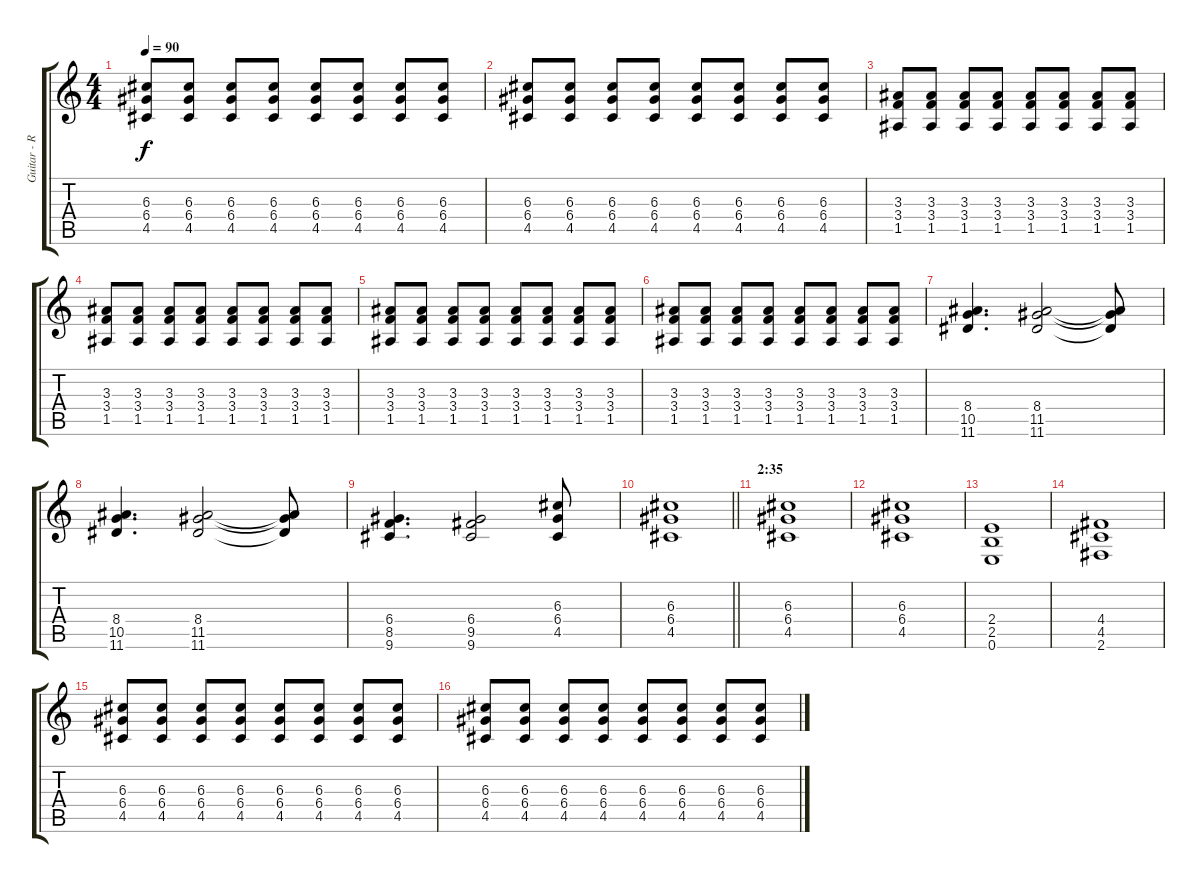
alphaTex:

\track ("Guitar - Rhytm" "Guitar - R") {instrument distortionguitar}
\staff {score tabs}
\tuning (E4 B3 G3 D3 A2 E2) {hide}
\ts (4 4)
\tempo 90
\clef g2
\ks c
(6.3 6.4 4.5).8{dy f} (6.3 6.4 4.5).8 (6.3 6.4 4.5).8 (6.3 6.4 4.5).8 (6.3 6.4 4.5).8 (6.3 6.4 4.5).8 (6.3 6.4 4.5).8 (6.3 6.4 4.5).8 |
(6.3 6.4 4.5).8 (6.3 6.4 4.5).8 (6.3 6.4 4.5).8 (6.3 6.4 4.5).8 (6.3 6.4 4.5).8 (6.3 6.4 4.5).8 (6.3 6.4 4.5).8 (6.3 6.4 4.5).8 |
(3.3 3.4 1.5).8 (3.3 3.4 1.5).8 (3.3 3.4 1.5).8 (3.3 3.4 1.5).8 (3.3 3.4 1.5).8 (3.3 3.4 1.5).8 (3.3 3.4 1.5).8 (3.3 3.4 1.5).8 |
(3.3 3.4 1.5).8 (3.3 3.4 1.5).8 (3.3 3.4 1.5).8 (3.3 3.4 1.5).8 (3.3 3.4 1.5).8 (3.3 3.4 1.5).8 (3.3 3.4 1.5).8 (3.3 3.4 1.5).8 |
(3.3 3.4 1.5).8 (3.3 3.4 1.5).8 (3.3 3.4 1.5).8 (3.3 3.4 1.5).8 (3.3 3.4 1.5).8 (3.3 3.4 1.5).8 (3.3 3.4 1.5).8 (3.3 3.4 1.5).8 |
(3.3 3.4 1.5).8 (3.3 3.4 1.5).8 (3.3 3.4 1.5).8 (3.3 3.4 1.5).8 (3.3 3.4 1.5).8 (3.3 3.4 1.5).8 (3.3 3.4 1.5).8 (3.3 3.4 1.5).8 |
(8.4 10.5 11.6).4{d} (8.4 11.5 11.6).2 (8.4{t} 11.5{t} 11.6{t}).8 |
(8.4 10.5 11.6).4{d} (8.4 11.5 11.6).2 (8.4{t} 11.5{t} 11.6{t}).8 |
(6.4 8.5 9.6).4{d} (6.4 9.5 9.6).2 (6.3 6.4 4.5).8 |
\barLineRight lightlight
(6.3 6.4 4.5).1 |
\section ("" "2:35")
(6.3 6.4 4.5).1 |
(6.3 6.4 4.5).1 |
(2.4 2.5 0.6).1 |
(4.4 4.5 2.6).1 |
(6.3 6.4 4.5).8 (6.3 6.4 4.5).8 (6.3 6.4 4.5).8 (6.3 6.4 4.5).8 (6.3 6.4 4.5).8 (6.3 6.4 4.5).8 (6.3 6.4 4.5).8 (6.3 6.4 4.5).8 |
(6.3 6.4 4.5).8 (6.3 6.4 4.5).8 (6.3 6.4 4.5).8 (6.3 6.4 4.5).8 (6.3 6.4 4.5).8 (6.3 6.4 4.5).8 (6.3 6.4 4.5).8 (6.3 6.4 4.5).8
